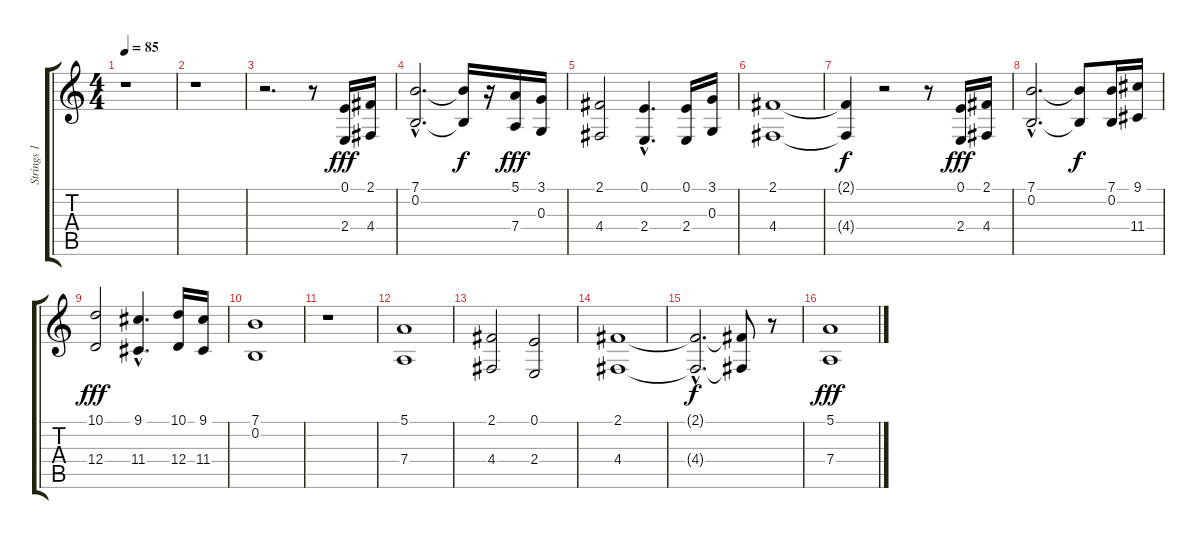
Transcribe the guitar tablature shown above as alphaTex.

\track ("Strings 1" "Strings 1") {instrument stringensemble1}
\staff {score tabs}
\tuning (E4 B3 G3 D3 A2 E2) {hide}
\ts (4 4)
\tempo 85
\clef g2
\ks c
r.1{dy f} |
r.1 |
r.2{d} r.8 (0.1 2.4).16{dy fff} (2.1 4.4).16 |
(7.1{hac} 0.2{hac}).2{d} (7.1{t} 0.2{t}).16{dy f} r.16 (5.1 7.4).16{dy fff} (3.1 0.3).16 |
(2.1 4.4).2 (0.1{hac} 2.4{hac}).4{d} (0.1 2.4).16 (3.1 0.3).16 |
(2.1 4.4).1 |
(2.1{t} 4.4{t}).4{dy f} r.2 r.8 (0.1 2.4).16{dy fff} (2.1 4.4).16 |
(7.1{hac} 0.2{hac}).2{d} (7.1{t} 0.2{t}).8{dy f} (7.1 0.2).16 (9.1 11.4).16 |
(10.1 12.4).2{dy fff} (9.1{hac} 11.4{hac}).4{d} (10.1 12.4).16 (9.1 11.4).16 |
(7.1 0.2).1 |
r.1 |
(5.1 7.4).1 |
(2.1 4.4).2 (0.1 2.4).2 |
(2.1 4.4).1 |
(2.1{hac t} 4.4{hac t}).2{d dy f} (2.1{t} 4.4{t}).8 r.8 |
(5.1 7.4).1{dy fff}
